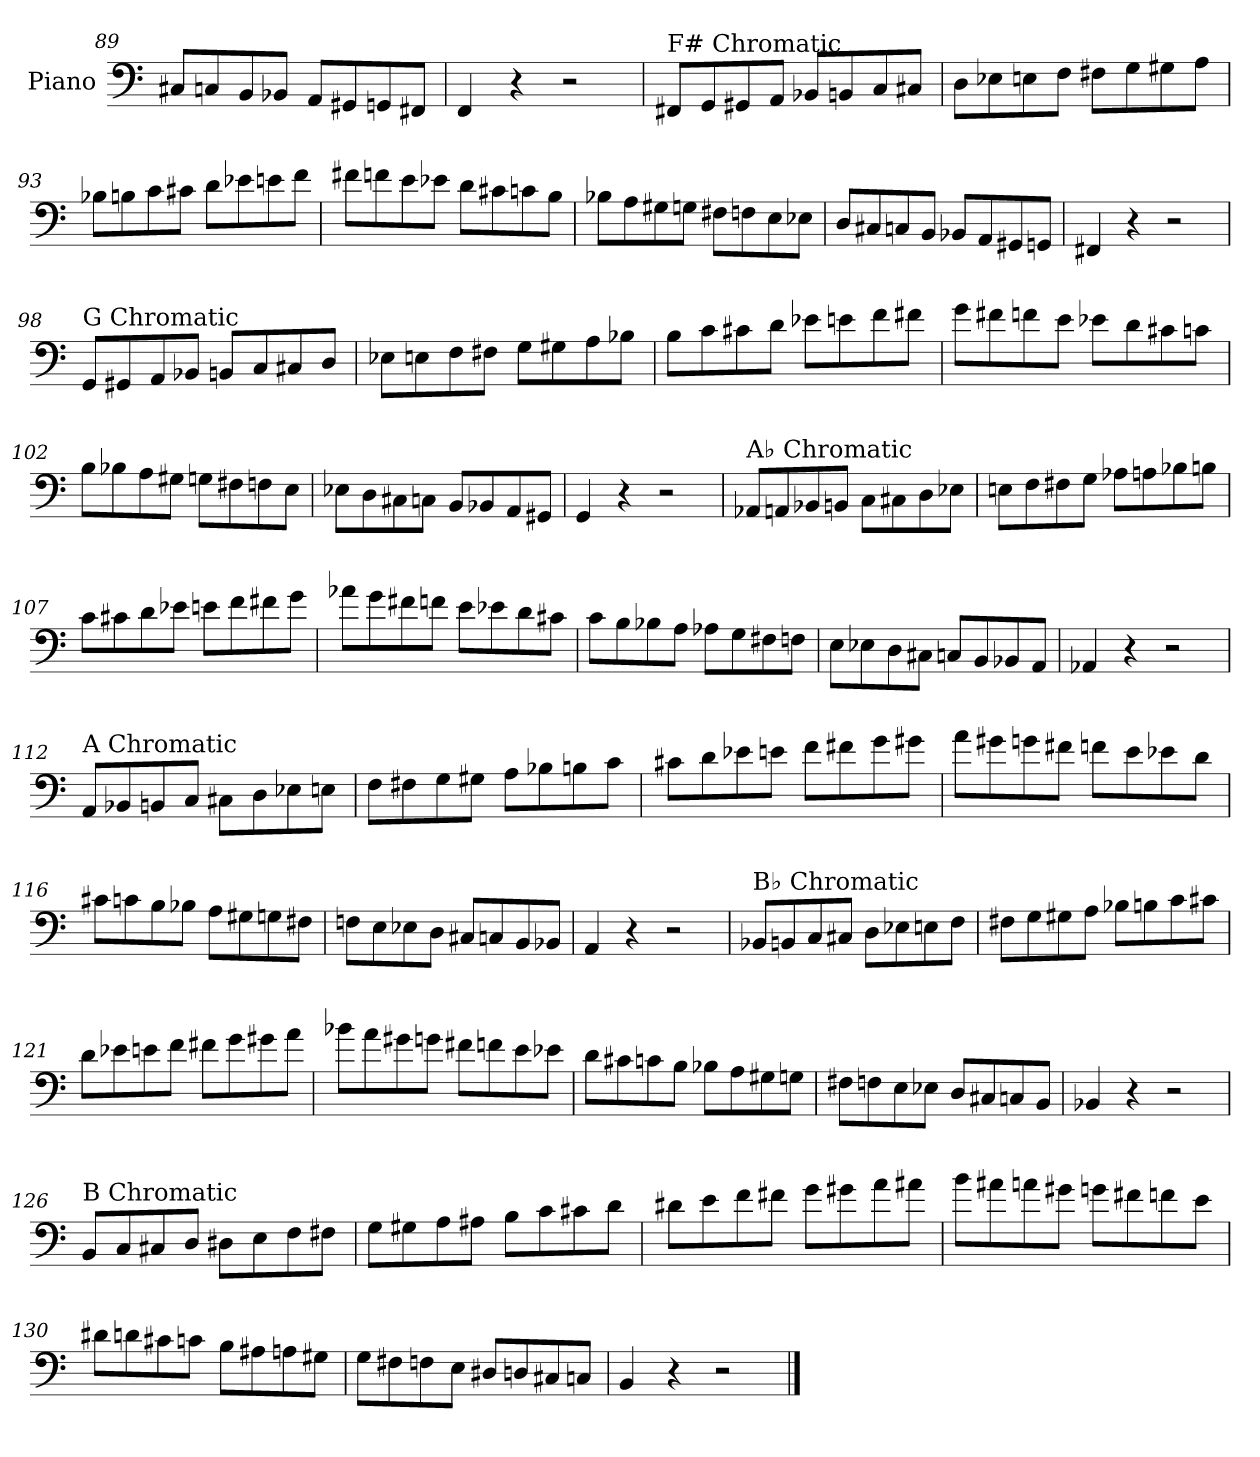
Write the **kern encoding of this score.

**kern
*part1
*staff1
*I"Piano
*I'Pno.
*clefF4
*k[]
=89
8C#X/L
8Cn/
8BB/
8BB-X/J
8AA/L
8GG#X/
8GGn/
8FF#X/J
=90
4FF/
4r
2r
!!LO:PB:g=z
=91
!LO:TX:a:t=F# Chromatic
8FF#X/L
8GG/
8GG#X/
8AA/J
8BB-X/L
8BBn/
8C/
8C#X/J
=92
8D\L
8E-X\
8En\
8F\J
8F#X\L
8G\
8G#X\
8A\J
=93
8B-X\L
8Bn\
8c\
8c#X\J
8d\L
8e-X\
8en\
8f\J
!!LO:LB:g=z
=94
8f#X\L
8fn\
8e\
8e-X\J
8d\L
8c#X\
8cn\
8B\J
=95
8B-X\L
8A\
8G#X\
8Gn\J
8F#X\L
8Fn\
8E\
8E-X\J
=96
8D/L
8C#X/
8Cn/
8BB/J
8BB-X/L
8AA/
8GG#X/
8GGn/J
=97
4FF#X/
4r
2r
!!LO:LB:g=z
=98
!LO:TX:a:t=G Chromatic
8GG/L
8GG#X/
8AA/
8BB-X/J
8BBn/L
8C/
8C#X/
8D/J
=99
8E-X\L
8En\
8F\
8F#X\J
8G\L
8G#X\
8A\
8B-X\J
=100
8B\L
8c\
8c#X\
8d\J
8e-X\L
8en\
8f\
8f#X\J
!!LO:LB:g=z
=101
8g\L
8f#X\
8fn\
8e\J
8e-X\L
8d\
8c#X\
8cn\J
=102
8B\L
8B-X\
8A\
8G#X\J
8Gn\L
8F#X\
8Fn\
8E\J
=103
8E-X\L
8D\
8C#X\
8Cn\J
8BB/L
8BB-X/
8AA/
8GG#X/J
=104
4GG/
4r
2r
!!LO:LB:g=z
=105
!LO:TX:a:t=A♭ Chromatic
8AA-X/L
8AAn/
8BB-X/
8BBn/J
8C\L
8C#X\
8D\
8E-X\J
=106
8En\L
8F\
8F#X\
8G\J
8A-X\L
8An\
8B-X\
8Bn\J
=107
8c\L
8c#X\
8d\
8e-X\J
8en\L
8f\
8f#X\
8g\J
!!LO:LB:g=z
=108
8a-X\L
8g\
8f#X\
8fn\J
8e\L
8e-X\
8d\
8c#X\J
=109
8c\L
8B\
8B-X\
8A\J
8A-X\L
8G\
8F#X\
8Fn\J
=110
8E\L
8E-X\
8D\
8C#X\J
8Cn/L
8BB/
8BB-X/
8AA/J
=111
4AA-X/
4r
2r
!!LO:LB:g=z
=112
!LO:TX:a:t=A Chromatic
8AA/L
8BB-X/
8BBn/
8C/J
8C#X\L
8D\
8E-X\
8En\J
=113
8F\L
8F#X\
8G\
8G#X\J
8A\L
8B-X\
8Bn\
8c\J
=114
8c#X\L
8d\
8e-X\
8en\J
8f\L
8f#X\
8g\
8g#X\J
!!LO:LB:g=z
=115
8a\L
8g#X\
8gn\
8f#X\J
8fn\L
8e\
8e-X\
8d\J
=116
8c#X\L
8cn\
8B\
8B-X\J
8A\L
8G#X\
8Gn\
8F#X\J
=117
8Fn\L
8E\
8E-X\
8D\J
8C#X/L
8Cn/
8BB/
8BB-X/J
=118
4AA/
4r
2r
!!LO:LB:g=z
=119
!LO:TX:a:t=B♭ Chromatic
8BB-X/L
8BBn/
8C/
8C#X/J
8D\L
8E-X\
8En\
8F\J
=120
8F#X\L
8G\
8G#X\
8A\J
8B-X\L
8Bn\
8c\
8c#X\J
=121
8d\L
8e-X\
8en\
8f\J
8f#X\L
8g\
8g#X\
8a\J
!!LO:LB:g=z
=122
8b-X\L
8a\
8g#X\
8gn\J
8f#X\L
8fn\
8e\
8e-X\J
=123
8d\L
8c#X\
8cn\
8B\J
8B-X\L
8A\
8G#X\
8Gn\J
=124
8F#X\L
8Fn\
8E\
8E-X\J
8D/L
8C#X/
8Cn/
8BB/J
=125
4BB-X/
4r
2r
!!LO:LB:g=z
=126
!LO:TX:a:t=B Chromatic
8BB/L
8C/
8C#X/
8D/J
8D#X\L
8E\
8F\
8F#X\J
=127
8G\L
8G#X\
8A\
8A#X\J
8B\L
8c\
8c#X\
8d\J
=128
8d#X\L
8e\
8f\
8f#X\J
8g\L
8g#X\
8a\
8a#X\J
!!LO:LB:g=z
=129
8b\L
8a#X\
8an\
8g#X\J
8gn\L
8f#X\
8fn\
8e\J
=130
8d#X\L
8dn\
8c#X\
8cn\J
8B\L
8A#X\
8An\
8G#X\J
=131
8G\L
8F#X\
8Fn\
8E\J
8D#X/L
8Dn/
8C#X/
8Cn/J
=132
4BB/
4r
2r
==
*-
